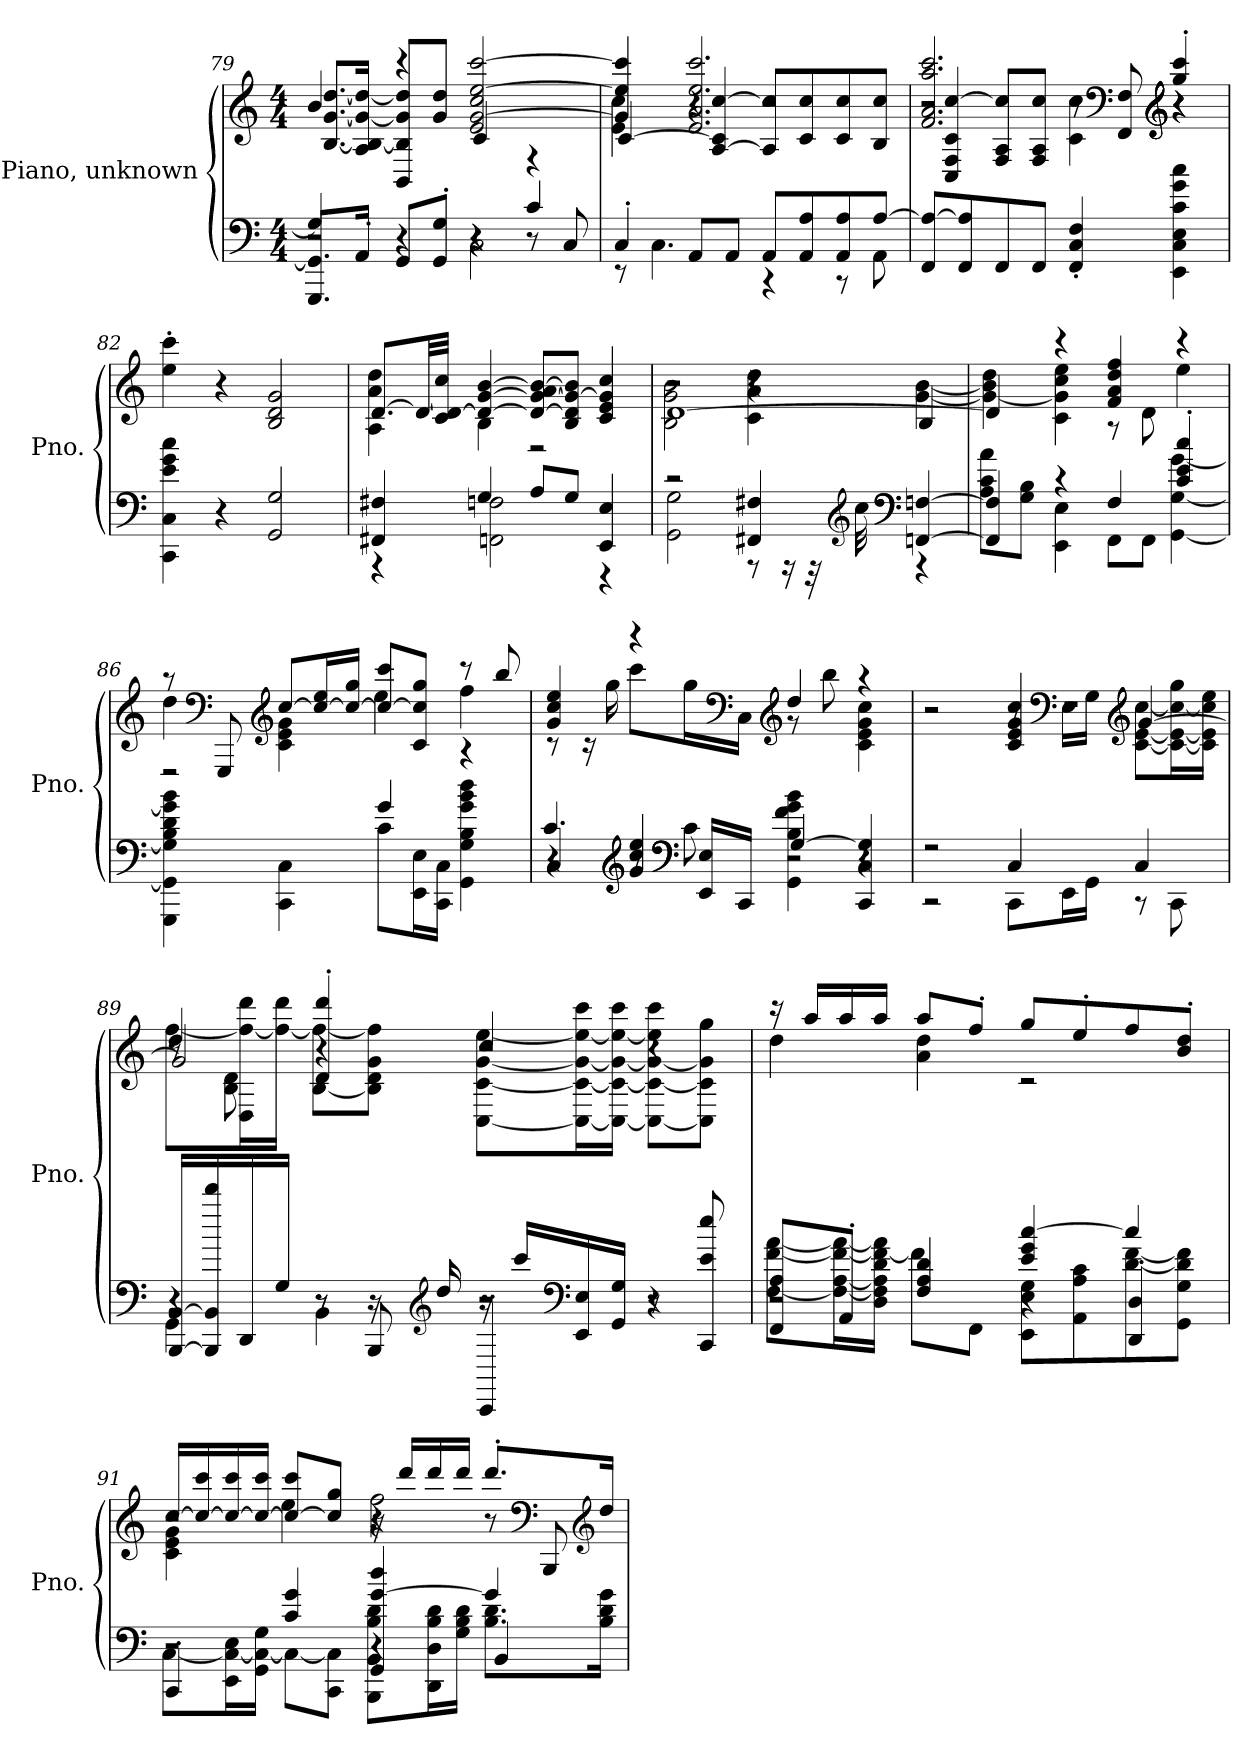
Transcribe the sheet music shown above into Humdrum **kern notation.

**kern	**kern
*part1	*part1
*staff2	*staff1
*I"Piano, unknown	*
*I'Pno.	*
*clefF4	*clefG2
*k[]	*k[]
*M4/4	*M4/4
=79	=79
*^	*^
*	*^	*	*
4G/]	2r	8.GGG/ 8.GG/]L	4b/	[8.B/ [8.g/ [8.dd/L
.	.	16AA'/Jk	.	16A/ 16B/_ 16g/_ 16dd/_Jk
4r	.	8GG/L	4r	8BB/ 8B/] 8g/] 8dd/]L
.	.	8GG/' 8G/'J	.	8g/ 8dd/J
4r	2C\	4r	2e/ [2g/ 2cc/ [2ee/ [2ccc/	4c/
4c/	.	8r	.	4r
.	.	8C/	.	.
*	*v	*v	*	*
=80	=80	=80	=80
*	*	*	*^
4C'/	8r	4g/] 4ee/] 4ccc/]	4e\ 4cc\	[4c/
.	4.C\	.	.	.
8AA/L	.	2.e/ 2.a/ 2.ee/ 2.ccc/	4r	[4A/ 4c/] [4cc/
8AA/J	.	.	.	.
8AA/L	4r	.	2r	8A/] 8cc/]L
8AA/ 8A/	.	.	.	8c/ 8cc/
8AA/ 8A/	8r	.	.	8c/ 8cc/
[8A/J	8AA\	.	.	8B/ 8cc/J
*v	*v	*	*	*
=81	=81	=81	=81
8FF/ 8A/_L	2.f/ 2.a/ 2.aa/ 2.ccc/	2r	4C/ 4F/ 4c/ [4cc/
8FF/ 8A/]	.	.	.
8FF/	.	.	8F/ 8A/ 8cc/]L
8FF/J	.	.	8F/ 8A/ 8cc/J
4FF/' 4C/' 4F/'	.	4c\ 4cc\	8r
*	*clefF4	*	*
.	.	.	8FF/ 8F/
*	*clefG2	*	*
4EE\ 4C\ 4E\ 4c\ 4g\ 4cc\	4r	4r	4gg/' 4ccc/'
*	*v	*v	*v
!!LO:LB:g=z
=82	=82
4CC\ 4C\ 4e\ 4g\ 4cc\	4ee\' 4ccc\'
4r	4r
2GG/ 2G/	2B/ 2d/ 2g/
=83	=83
*^	*^
4FF#X/ 4F#X/	4r	[8.d/L	4A\ 4a\ 4dd\
.	.	32d/LL_	.
.	.	32c/ 32d/_ 32cc/JJJ	.
4G/	2FFn\ 2Fn\	4d/_ [4g/ [4b/	4B\
8A/L	.	8d/_ 8g/_ 8a/ 8b/_L	2r
8G/J	.	8B/ 8d/] 8g/_ 8b/]J	.
4EE/ 4E/	4r	4c/ 4e/ 4g/] 4cc/	.
=84	=84	=84	=84
*	*	*	*^
2r	2GG\ 2G\	[1d	2B\ 2g\ 2b\	2r
4FF#X/ 4F#X/	8r	.	4c\ 4a\ 4dd\	4r
.	16r	.	.	.
.	32r	.	.	.
*clefG2	*	*	*	*
.	32cc\	.	.	.
*clefF4	*	*	*	*
[4FFn/ [4Fn/	4r	.	[4g\ [4b\	4B/
*	*	*	*v	*v
=85	=85	=85	=85
4FF/] 4F/]	8A\ 8c\ 8a\L	4d/]	4g\_ 4b\] 4dd\
.	8G\ 8B\J	.	.
4r	4EE\ 4E\	4r	4c\ 4g\] 4cc\ 4ee\
4F/	8FF\L	4f/ 4a/ 4dd/ 4ff/	8r
.	8FF\J	.	8d\
4c/' 4e/' 4cc/'	[4GG\ [4G\ [4g\	4r	4ee\
!!LO:LB:g=z	!!
=86	=86	=86	=86
2r	4GGG\ 4GG\] 4G\] 4B\ 4d\ 4g\] 4b\	8r	4dd\
*	*	*clefF4	*
.	.	8GGG/	.
*	*	*clefG2	*
.	4CC\ 4C\	[8cc/L	4c\ 4e\ 4g\
.	.	16cc/_ 16ee/L	.
.	.	16cc/_ 16gg/JJ	.
4g/	8c\L	8cc/_ 8ccc/L	4ee\
.	16EE\ 16E\L	8c/ 8cc/] 8gg/J	.
.	16CC\ 16C\JJ	.	.
4r	4GG\ 4G\ 4B\ 4g\ 4b\ 4dd\	8r	4ff\
.	.	8bb/	.
=87	=87	=87	=87
*	*^	*	*
4C/	4r	4.c/	4g/ 4cc/ 4ee/	8r
.	.	.	.	16r
.	.	.	.	16gg\
*clefG2	*	*	*	*
4g/ 4cc/ 4ee/	8r	.	4r	8ccc\L
*clefF4	*	*	*	*
.	8c\	16EE/ 16E/LL	.	16gg\L
*	*	*	*clefF4	*
.	.	16CC/JJ	.	16C\JJ
*	*	*	*clefG2	*
2r	4GG\ 4B\ 4f\ 4g\ 4b\	[4G/	4dd/	8r
.	.	.	.	8bb\
.	4r	4CC/ 4C/ 4G/]	4r	4c\ 4e\ 4g\ 4cc\
*	*v	*v	*	*
!!LO:LB:g=z
=88	=88	=88	=88
*	*	*	*^
2r	2r	1r	2r	2r
4C/	8CC\L	.	8r	4c/ 4e/ 4g/ 4cc/
*	*	*clefF4	*	*
.	16EE\L	.	16E\LL	.
.	16GG\JJ	.	16G\JJ	.
*	*	*clefG2	*	*
4C/	8r	.	[8c\ [8e\ [8cc\L	[4g/
.	8CC\	.	16c\_ 16e\_ 16cc\_ 16gg\L	.
.	.	.	16c\] 16e\] 16cc\] 16ee\JJ	.
=89	=89	=89	=89	=89
*	*^	*	*	*^
[16BBB/ [16BB/LL	4GG\	4r	4dd/	[8ff\L	2g/]	8r
16BBB/] 16BB/] 16ddd/	.	.	.	.	.	.
16DD/	.	.	.	16D\ 16ff\_ 16ddd\L	.	8B\ 8d\
16G/JJ	.	.	.	16ff\_ 16ddd\JJ	.	.
8r	4BB\	8r	4d/' 4ddd/'	[8B\ 8ff\_L	.	4r
16r	.	8BBB/	.	8B\] 8d\ 8g\ 8ff\]J	.	.
*clefG2	*	*	*	*	*	*
16dd/	.	.	.	.	.	.
16r	2r	4CC'/	4cc/	[8C\ [8c\ [8g\ [8ee\L	2r	2r
16ccc/LL	.	.	.	.	.	.
*clefF4	*	*	*	*	*	*
16EE/ 16E/	.	.	.	16C\_ 16c\_ 16g\_ 16ee\_ 16ccc\L	.	.
16GG/ 16G/JJ	.	.	.	16C\_ 16c\_ 16g\_ 16ee\_ 16ccc\JJ	.	.
8r	.	4r	4r	8C\_ 8c\_ 8g\_ 8ee\] 8ccc\L	.	.
8CC/ 8e/ 8ee/	.	.	.	8C\] 8c\] 8g\] 8gg\J	.	.
*	*	*	*	*v	*v	*v
!!LO:PB:g=z
=90	=90	=90	=90	=90
8FF/ 8A/L	[8F\ [8f\ [8a\L	2r	16r	4dd\
.	.	.	16aa/LL	.
8AA'/J	16F\_ [16A\ 16f\_ 16a\_L	.	16aa/	.
.	16D\ 16F\] 16A\] 16d\ 16f\_ 16a\]JJ	.	16aa/JJ	.
4F/ 4A/ 4d/	8f\L]	.	8aa/L	4a\ 4dd\
.	8FF\J	.	8ff'/J	.
4e/ 4g/ [4cc/	8EE\ 8E\ 8G\L	4r	8gg/L	2r
.	8AA\ 8A\ 8c\	.	8ee'/	.
4cc/]	[8d\ [8f\	4DD/' 4D/'	8ff/	.
.	8GG\ 8G\ 8d\] 8f\]J	.	8b/' 8dd/'J	.
=91	=91	=91	=91	=91
*	*	*	*	*^
4CC'/	[8C\L	2r	[16cc/LL	4c\ 4e\ 4g\	2r
.	.	.	16cc/_ 16ccc/	.	.
.	16EE\ 16C\_ 16E\L	.	16cc/_ 16ccc/	.	.
.	16GG\ 16C\_ 16G\JJ	.	16cc/_ 16ccc/JJ	.	.
4c/ 4g/	8C\L_	.	8cc/_ 8ccc/L	4ee\	.
.	8CC\ 8C\]J	.	8cc/] 8gg/J	.	.
4GG/ [4g/ 4dd/	8BBB\ 8BB\ 8B\ 8d\L	4r	16r	2ff\	4r
.	.	.	16ddd/LL	.	.
.	16DD\ 16D\ 16B\ 16d\L	.	16ddd/	.	.
.	16G\ 16B\ 16d\JJ	.	16ddd/JJ	.	.
4g/]	8.B\ 8.d\L	4BB/	8.ddd'/L	.	8r
*	*	*	*clefF4	*	*
.	.	.	.	.	8BBB/
*	*	*	*clefG2	*	*
.	16B\ 16d\ 16g\Jk	.	16dd/Jk	.	.
*v	*v	*v	*	*	*
*	*v	*v	*v
=	=
*-	*-
